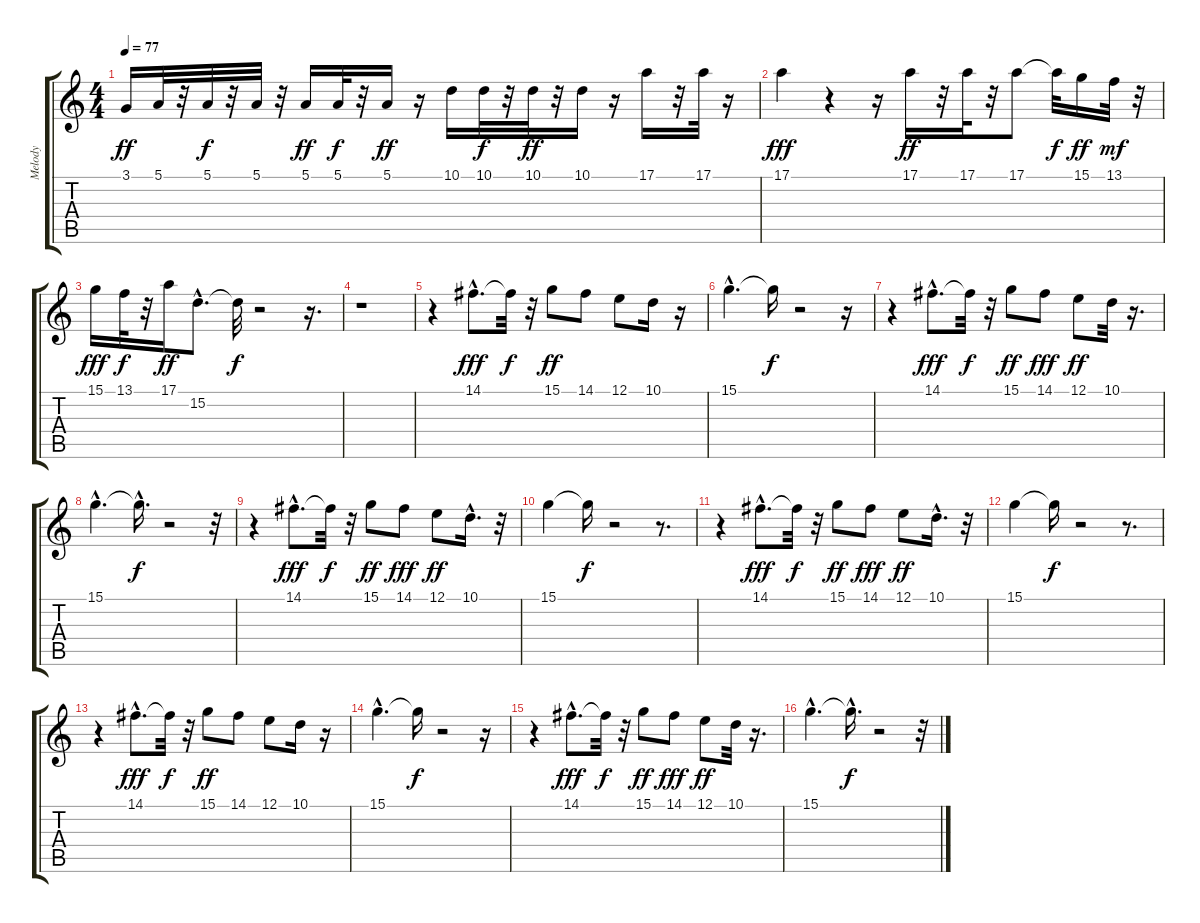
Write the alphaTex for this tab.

\track ("Melody" "Melody") {instrument harmonica}
\staff {score tabs}
\tuning (E4 B3 G3 D3 A2 E2) {hide}
\ts (4 4)
\tempo 77
\clef g2
\ks c
3.1.16{dy ff} 5.1.32 r.32 5.1.32{dy f} r.32 5.1.32 r.32 5.1.16{dy ff} 5.1.32{dy f} r.32 5.1.16{dy ff} r.16 10.1.16 10.1.32{dy f} r.32 10.1.32{dy ff} r.32 10.1.16 r.16 17.1.16 r.32 17.1.32 r.16 |
17.1.4{dy fff} r.4 r.16 17.1.16{dy ff} r.32 17.1.32 r.32 17.1.8 17.1{t}.32{dy f} 15.1.16{dy ff} 13.1.32{dy mf} r.32 |
15.1.16{dy fff} 13.1.32{dy f} r.32 17.1.16{dy ff} 15.2{hac}.8{d} 15.2{t}.32{dy f} r.2 r.16{d} |
r.1 |
r.4 14.1{hac}.8{d dy fff} 14.1{t}.32{dy f} r.32 15.1.8{dy ff} 14.1.8 12.1.8 10.1.16 r.16 |
15.1{hac}.4{d} 15.1{t}.16{dy f} r.2 r.16 |
r.4 14.1{hac}.8{d dy fff} 14.1{t}.32{dy f} r.32 15.1.8{dy ff} 14.1.8{dy fff} 12.1.8{dy ff} 10.1.32 r.16{d} |
15.1{hac}.4{d} 15.1{hac t}.16{d dy f} r.2 r.32 |
r.4 14.1{hac}.8{d dy fff} 14.1{t}.32{dy f} r.32 15.1.8{dy ff} 14.1.8{dy fff} 12.1.8{dy ff} 10.1{hac}.16{d} r.32 |
15.1.4 15.1{t}.16{dy f} r.2 r.8{d} |
r.4 14.1{hac}.8{d dy fff} 14.1{t}.32{dy f} r.32 15.1.8{dy ff} 14.1.8{dy fff} 12.1.8{dy ff} 10.1{hac}.16{d} r.32 |
15.1.4 15.1{t}.16{dy f} r.2 r.8{d} |
r.4 14.1{hac}.8{d dy fff} 14.1{t}.32{dy f} r.32 15.1.8{dy ff} 14.1.8 12.1.8 10.1.16 r.16 |
15.1{hac}.4{d} 15.1{t}.16{dy f} r.2 r.16 |
r.4 14.1{hac}.8{d dy fff} 14.1{t}.32{dy f} r.32 15.1.8{dy ff} 14.1.8{dy fff} 12.1.8{dy ff} 10.1.32 r.16{d} |
15.1{hac}.4{d} 15.1{hac t}.16{d dy f} r.2 r.32
